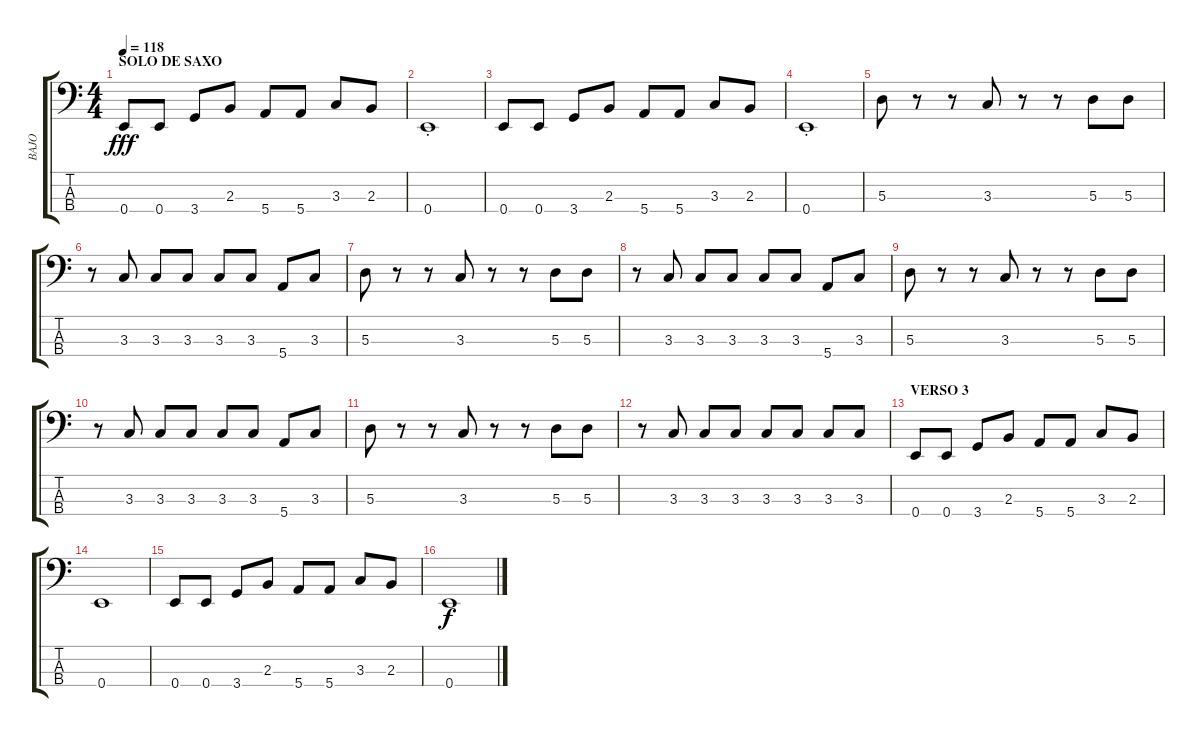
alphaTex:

\track ("BAJO" "BAJO") {instrument electricbassfinger}
\staff {score tabs}
\tuning (G2 D2 A1 E1) {hide}
\ts (4 4)
\section ("" "SOLO DE SAXO")
\tempo 118
\clef f4
\ks c
0.4.8{dy fff} 0.4.8 3.4.8 2.3.8 5.4.8 5.4.8 3.3.8 2.3.8 |
0.4{st}.1 |
0.4.8 0.4.8 3.4.8 2.3.8 5.4.8 5.4.8 3.3.8 2.3.8 |
0.4{st}.1 |
\section ("" "")
5.3.8 r.8 r.8 3.3.8 r.8 r.8 5.3.8 5.3.8 |
r.8 3.3.8 3.3.8 3.3.8 3.3.8 3.3.8 5.4.8 3.3.8 |
5.3.8 r.8 r.8 3.3.8 r.8 r.8 5.3.8 5.3.8 |
r.8 3.3.8 3.3.8 3.3.8 3.3.8 3.3.8 5.4.8 3.3.8 |
5.3.8 r.8 r.8 3.3.8 r.8 r.8 5.3.8 5.3.8 |
r.8 3.3.8 3.3.8 3.3.8 3.3.8 3.3.8 5.4.8 3.3.8 |
5.3.8 r.8 r.8 3.3.8 r.8 r.8 5.3.8 5.3.8 |
r.8 3.3.8 3.3.8 3.3.8 3.3.8 3.3.8 3.3.8 3.3.8 |
\section ("" "VERSO 3")
0.4.8 0.4.8 3.4.8 2.3.8 5.4.8 5.4.8 3.3.8 2.3.8 |
0.4.1 |
0.4.8 0.4.8 3.4.8 2.3.8 5.4.8 5.4.8 3.3.8 2.3.8 |
0.4.1{dy f}
